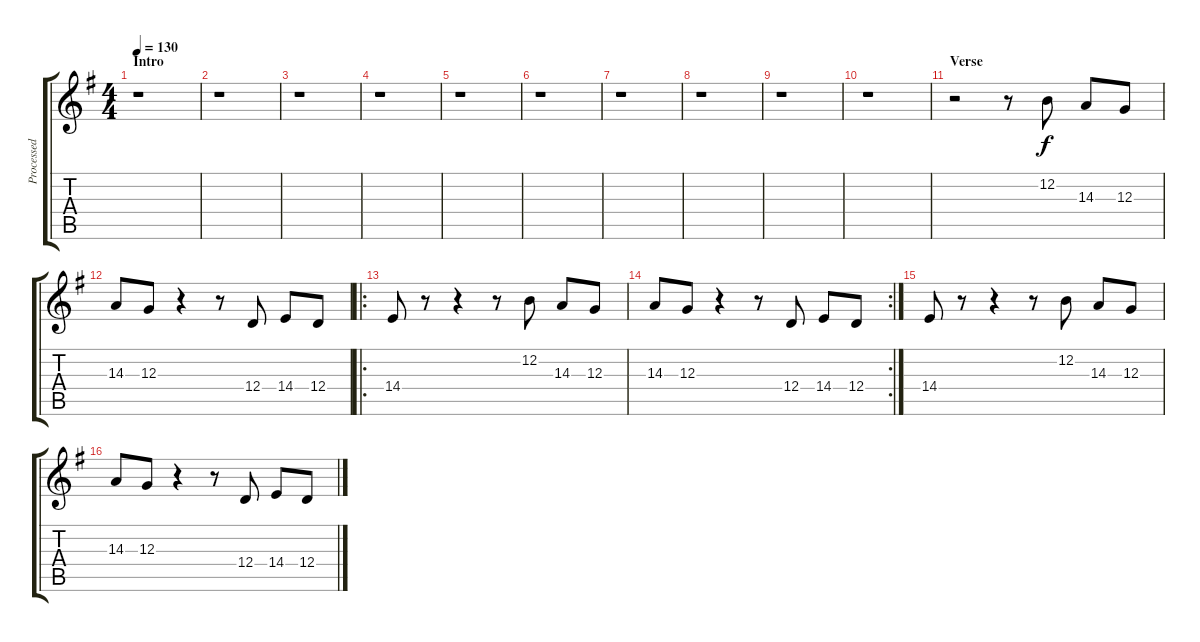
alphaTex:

\track ("Processed Guitar" "Processed ") {instrument lead2sawtooth}
\staff {score tabs}
\tuning (E4 B3 G3 D3 A2 E2) {hide}
\ts (4 4)
\section ("" "Intro")
\tempo 130
\clef g2
\ks g
r.1{dy f instrument lead2sawtooth} |
r.1 |
r.1 |
r.1 |
r.1 |
r.1 |
r.1 |
r.1 |
r.1 |
r.1 |
\section ("" "Verse")
r.2 r.8 12.2.8 14.3.8 12.3.8 |
14.3.8 12.3.8 r.4 r.8 12.4.8 14.4.8 12.4.8 |
\ro
14.4.8 r.8 r.4 r.8 12.2.8 14.3.8 12.3.8 |
\rc 2
14.3.8 12.3.8 r.4 r.8 12.4.8 14.4.8 12.4.8 |
14.4.8 r.8 r.4 r.8 12.2.8 14.3.8 12.3.8 |
14.3.8 12.3.8 r.4 r.8 12.4.8 14.4.8 12.4.8
